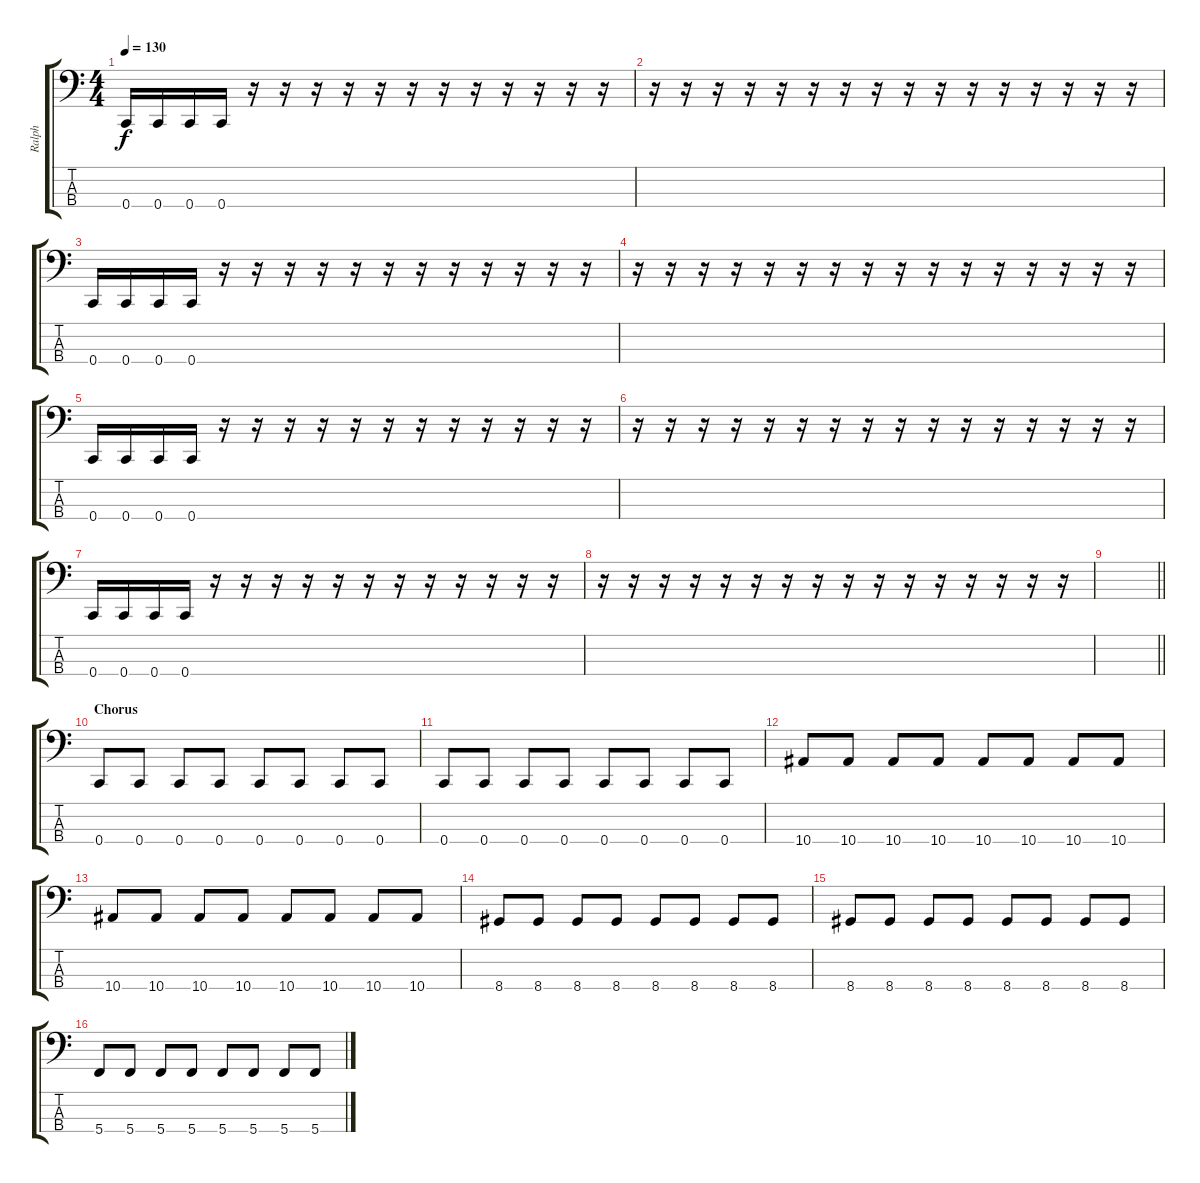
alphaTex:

\track ("Ralph" "Ralph") {instrument electricbasspick}
\staff {score tabs}
\tuning (F2 C2 G1 C1) {hide}
\ts (4 4)
\tempo 130
\clef f4
\ks c
0.4.16{dy f} 0.4.16 0.4.16 0.4.16 r.16 r.16 r.16 r.16 r.16 r.16 r.16 r.16 r.16 r.16 r.16 r.16 |
r.16 r.16 r.16 r.16 r.16 r.16 r.16 r.16 r.16 r.16 r.16 r.16 r.16 r.16 r.16 r.16 |
0.4.16 0.4.16 0.4.16 0.4.16 r.16 r.16 r.16 r.16 r.16 r.16 r.16 r.16 r.16 r.16 r.16 r.16 |
r.16 r.16 r.16 r.16 r.16 r.16 r.16 r.16 r.16 r.16 r.16 r.16 r.16 r.16 r.16 r.16 |
0.4.16 0.4.16 0.4.16 0.4.16 r.16 r.16 r.16 r.16 r.16 r.16 r.16 r.16 r.16 r.16 r.16 r.16 |
r.16 r.16 r.16 r.16 r.16 r.16 r.16 r.16 r.16 r.16 r.16 r.16 r.16 r.16 r.16 r.16 |
0.4.16 0.4.16 0.4.16 0.4.16 r.16 r.16 r.16 r.16 r.16 r.16 r.16 r.16 r.16 r.16 r.16 r.16 |
r.16 r.16 r.16 r.16 r.16 r.16 r.16 r.16 r.16 r.16 r.16 r.16 r.16 r.16 r.16 r.16 |
\barLineRight lightlight
|
\section ("" "Chorus")
0.4.8 0.4.8 0.4.8 0.4.8 0.4.8 0.4.8 0.4.8 0.4.8 |
0.4.8 0.4.8 0.4.8 0.4.8 0.4.8 0.4.8 0.4.8 0.4.8 |
10.4.8 10.4.8 10.4.8 10.4.8 10.4.8 10.4.8 10.4.8 10.4.8 |
10.4.8 10.4.8 10.4.8 10.4.8 10.4.8 10.4.8 10.4.8 10.4.8 |
8.4.8 8.4.8 8.4.8 8.4.8 8.4.8 8.4.8 8.4.8 8.4.8 |
8.4.8 8.4.8 8.4.8 8.4.8 8.4.8 8.4.8 8.4.8 8.4.8 |
5.4.8 5.4.8 5.4.8 5.4.8 5.4.8 5.4.8 5.4.8 5.4.8
